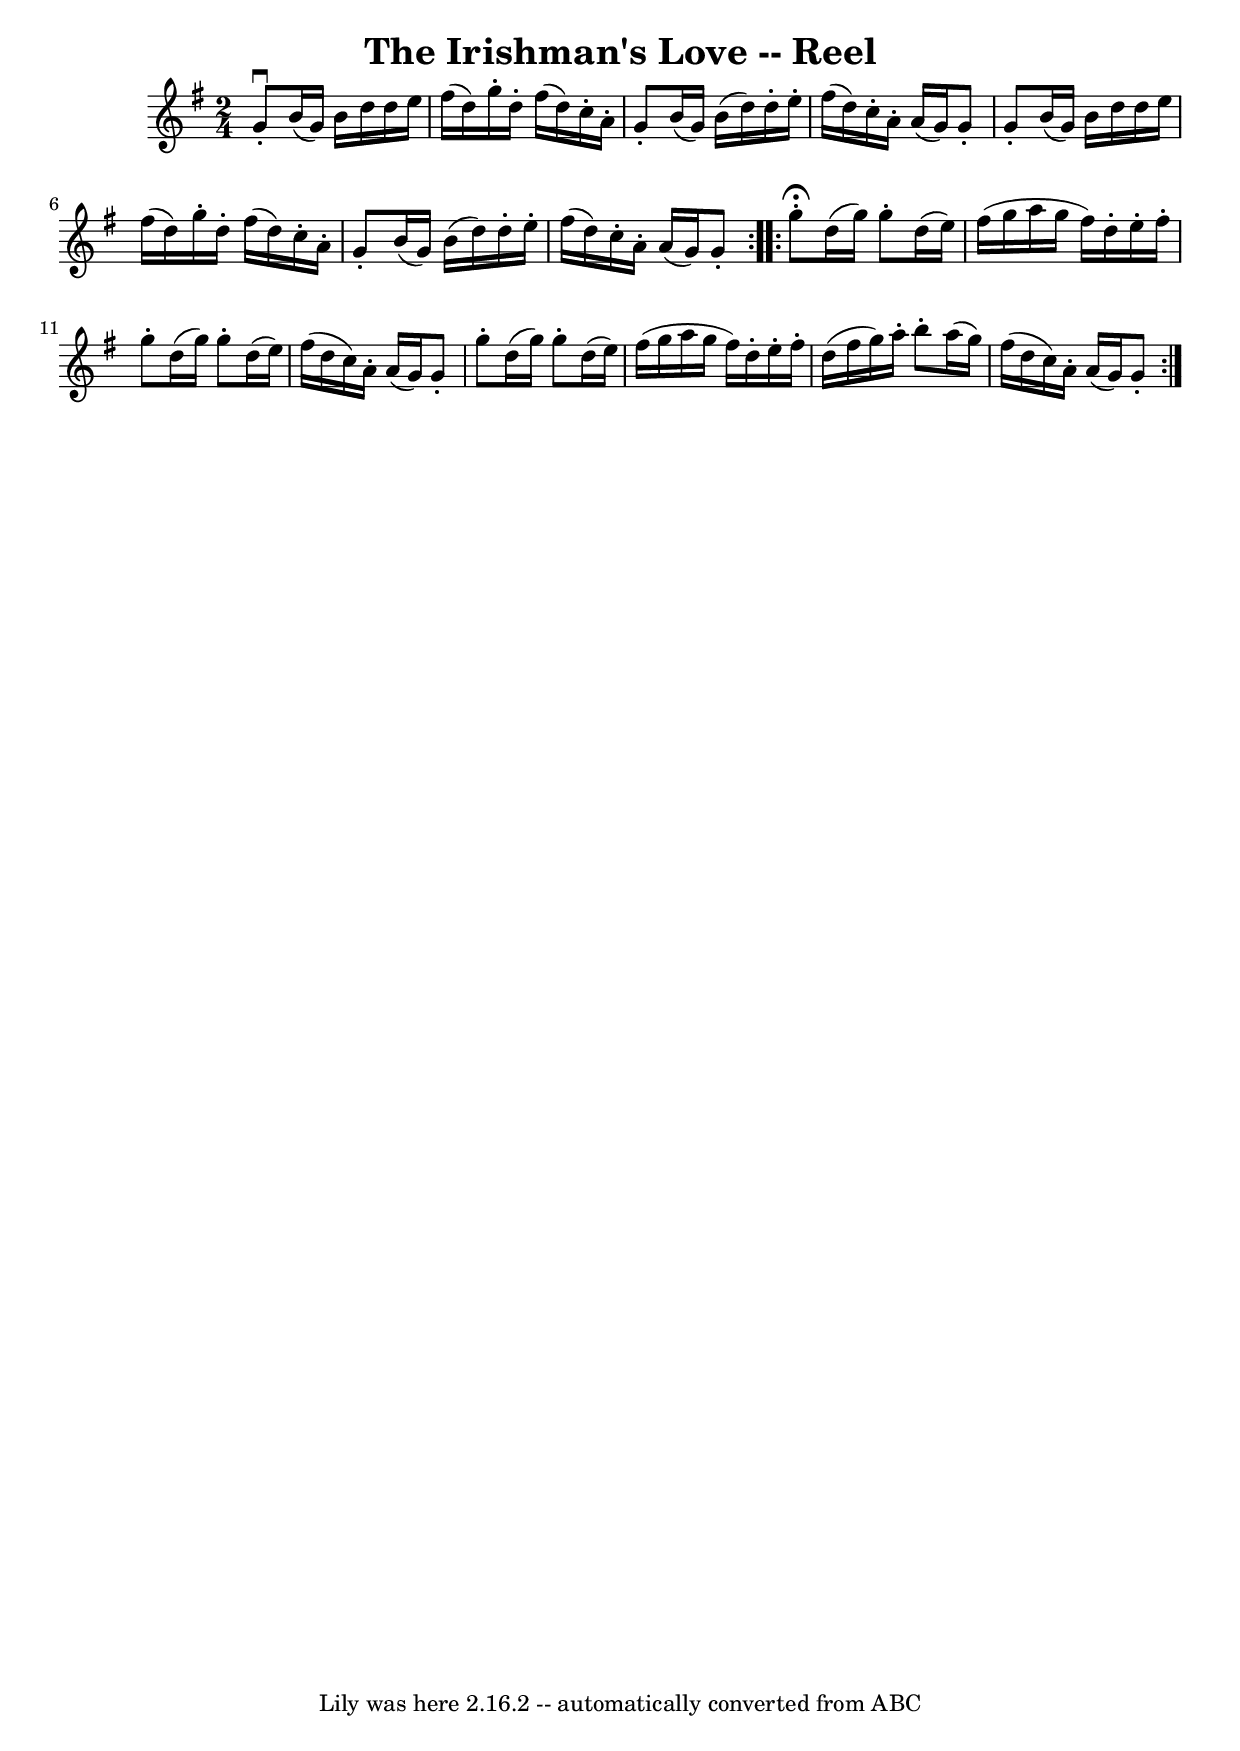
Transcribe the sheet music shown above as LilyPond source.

\version "2.16.2"
\include "Mammoth.ily"
\header {
  %% book = "Ryan's Mammoth Collection"
  crossRefNumber = "1"
  footnotes = "\\\\181"
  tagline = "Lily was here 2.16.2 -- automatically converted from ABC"
  title = "The Irishman's Love -- Reel"

}
voicedefault =  {



  \repeat volta 2 {

    \time 2/4 
    \key g \major
    g'8^\downbow-. b'16 (g'16) b'16 d''16   
    d''16 e''16    |
    fis''16 (d''16) g''16-. d''16-.   
    fis''16 (d''16) c''16-. a'16-.   |
    g'8-. b'16 (g'16-) b'16 (d''16) d''16-. e''16-.   |
    fis''16 (d''16-) c''16-. a'16-. a'16 (g'16) g'8-.   |
    g'8-.   
    b'16 (g'16) b'16 d''16 d''16 e''16    |
    fis''16 (
    d''16) g''16-. d''16-. fis''16 (d''16) c''16-. a'16-.   
    |
    g'8-. b'16 (g'16) b'16 (d''16) d''16-. e''16-.   |
    fis''16 (d''16) c''16-. a'16-. a'16 (g'16)  
    g'8-.   
  } 
  \repeat volta 2 {
    g''8^\fermata-. d''16 (g''16) g''8-. d''16 (e''16)   |
    fis''16 (g''16 a''16 g''16    
    fis''16) d''16-. e''16-. fis''16-.   |
    g''8-. d''16 (
    g''16) g''8-. d''16 (e''16)   |
    fis''16 (d''16    
    c''16) a'16-. a'16 (g'16) g'8-.   |
    g''8-. d''16 
    (g''16) g''8-. d''16 (e''16)   |
    fis''16 (g''16    
    a''16 g''16 fis''16) d''16-. e''16-. fis''16-.   |
    
    d''16 (fis''16 g''16) a''16-. b''8-. a''16 (g''16)   
    |
    fis''16 (d''16 c''16) a'16-. a'16 (g'16) g'8-.   
  }   

}

\score{
  <<

    \context Staff="default"
    {
      \voicedefault 
      
    }

  >>
  \layout {
    
  }
  \midi {
  }

}
